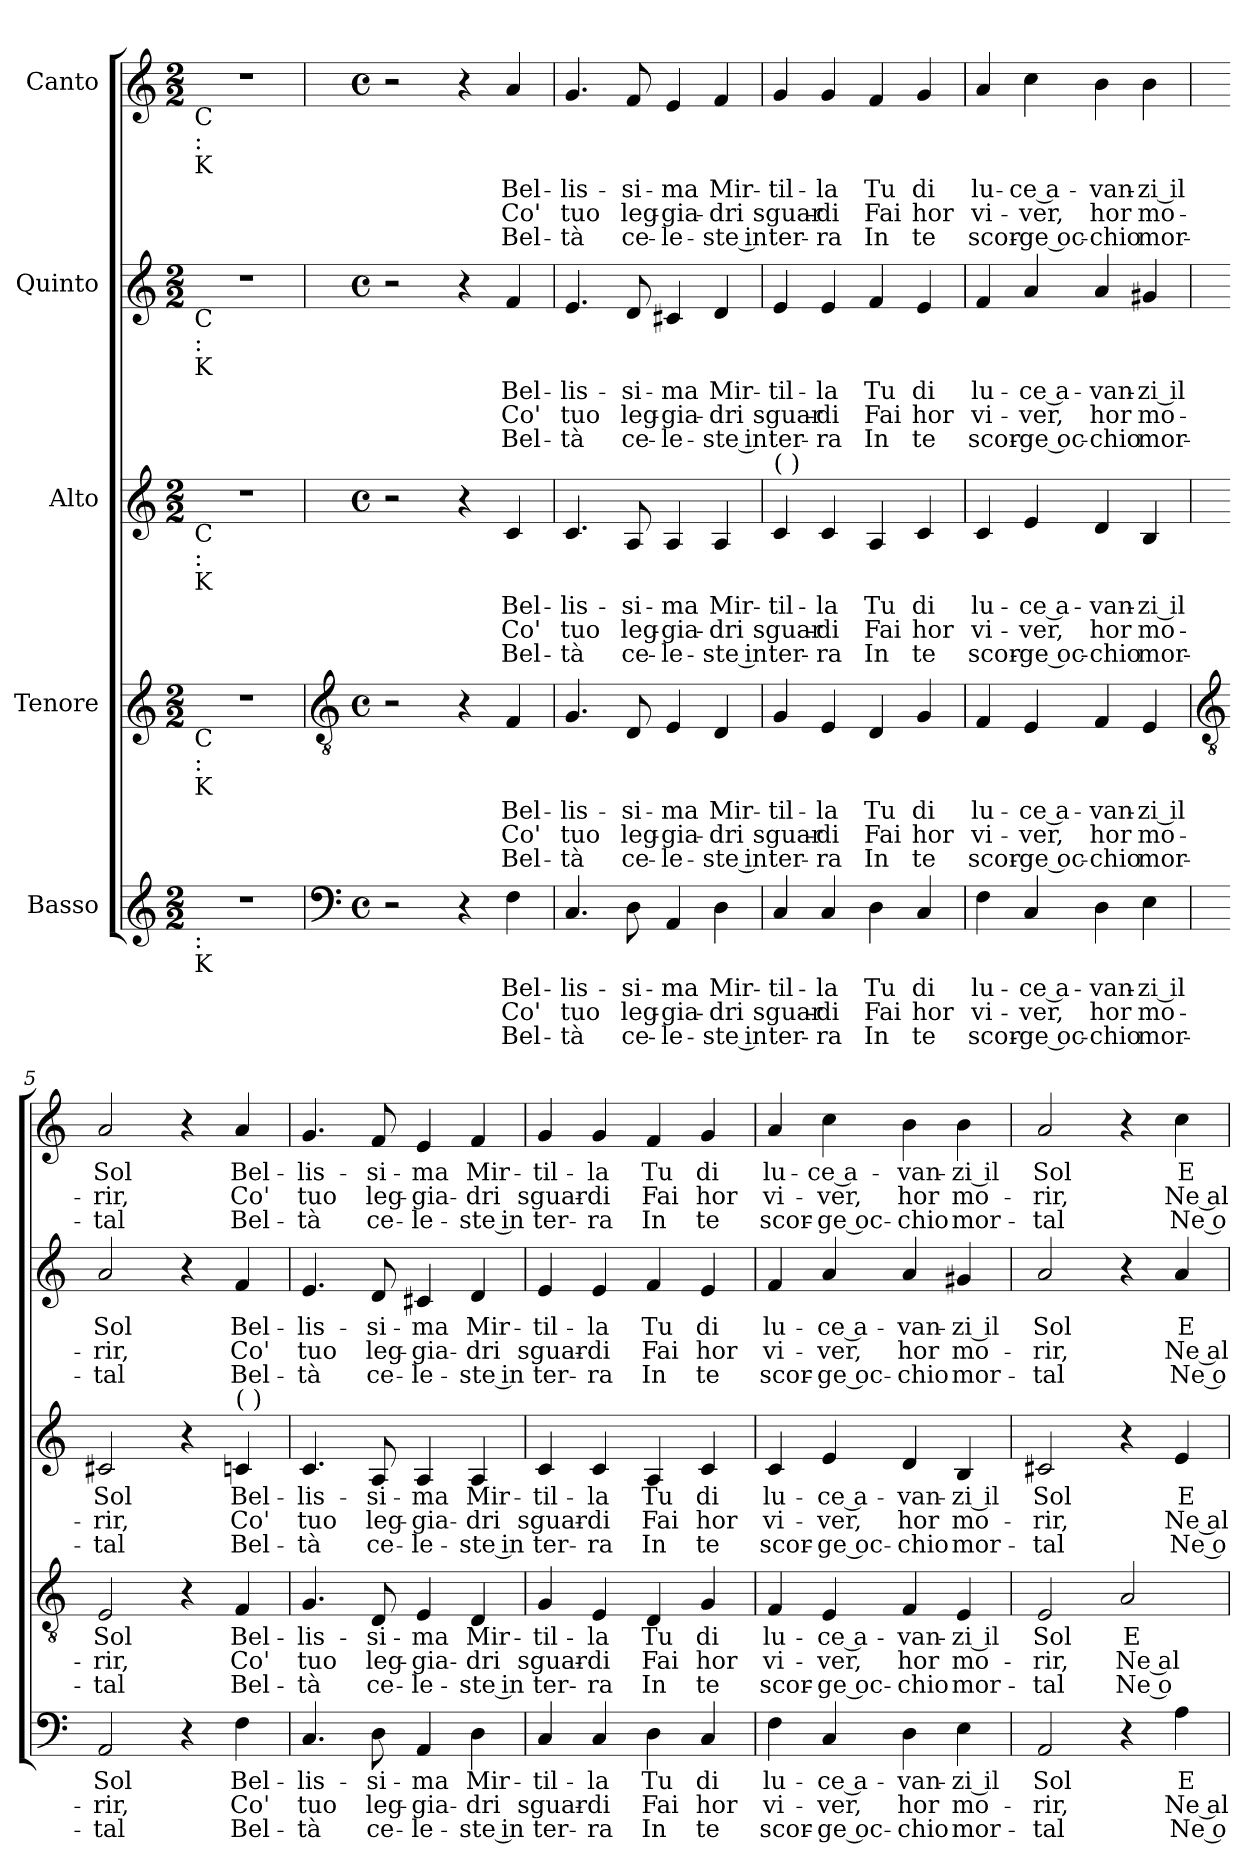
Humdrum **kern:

**kern	**text	**text	**text	**kern	**text	**text	**text	**kern	**text	**text	**text	**kern	**text	**text	**text	**kern	**text	**text	**text
*part5	*part5	*part5	*part5	*part4	*part4	*part4	*part4	*part3	*part3	*part3	*part3	*part2	*part2	*part2	*part2	*part1	*part1	*part1	*part1
*staff5	*staff5	*staff5	*staff5	*staff4	*staff4	*staff4	*staff4	*staff3	*staff3	*staff3	*staff3	*staff2	*staff2	*staff2	*staff2	*staff1	*staff1	*staff1	*staff1
*I"Basso	*	*	*	*I"Tenore	*	*	*	*I"Alto	*	*	*	*I"Quinto	*	*	*	*I"Canto	*	*	*
*clefG2	*	*	*	*clefG2	*	*	*	*clefG2	*	*	*	*clefG2	*	*	*	*clefG2	*	*	*
*k[]	*	*	*	*k[]	*	*	*	*k[]	*	*	*	*k[]	*	*	*	*k[]	*	*	*
*C:	*	*	*	*C:	*	*	*	*C:	*	*	*	*C:	*	*	*	*C:	*	*	*
*M2/2	*	*	*	*M2/2	*	*	*	*M2/2	*	*	*	*M2/2	*	*	*	*M2/2	*	*	*
=	=	=	=	=	=	=	=	=	=	=	=	=	=	=	=	=	=	=	=
!	!	!	!	!	!	!	!	!	!	!	!	!	!	!	!	!LO:TX:b:t=C	!	!	!
!	!	!	!	!	!	!	!	!	!	!	!	!	!	!	!	!LO:TX:b:t=&colon;	!	!	!
!	!	!	!	!	!	!	!	!	!	!	!	!	!	!	!	!LO:TX:b:t=K	!	!	!
!	!	!	!	!	!	!	!	!	!	!	!	!LO:TX:b:t=C	!	!	!	!	!	!	!
!	!	!	!	!	!	!	!	!	!	!	!	!LO:TX:b:t=&colon;	!	!	!	!	!	!	!
!	!	!	!	!	!	!	!	!	!	!	!	!LO:TX:b:t=K	!	!	!	!	!	!	!
!	!	!	!	!	!	!	!	!LO:TX:b:t=C	!	!	!	!	!	!	!	!	!	!	!
!	!	!	!	!	!	!	!	!LO:TX:b:t=&colon;	!	!	!	!	!	!	!	!	!	!	!
!	!	!	!	!	!	!	!	!LO:TX:b:t=K	!	!	!	!	!	!	!	!	!	!	!
!	!	!	!	!LO:TX:b:t=C	!	!	!	!	!	!	!	!	!	!	!	!	!	!	!
!	!	!	!	!LO:TX:b:t=&colon;	!	!	!	!	!	!	!	!	!	!	!	!	!	!	!
!	!	!	!	!LO:TX:b:t=K	!	!	!	!	!	!	!	!	!	!	!	!	!	!	!
!LO:TX:b:t=&colon;	!	!	!	!	!	!	!	!	!	!	!	!	!	!	!	!	!	!	!
!LO:TX:b:t=K	!	!	!	!	!	!	!	!	!	!	!	!	!	!	!	!	!	!	!
1r	.	.	.	1r	.	.	.	1r	.	.	.	1r	.	.	.	1r	.	.	.
!!LO:LB:g=z
=1	=1	=1	=1	=1	=1	=1	=1	=1	=1	=1	=1	=1	=1	=1	=1	=1	=1	=1	=1
*clefF4	*	*	*	*clefGv2	*	*	*	*	*	*	*	*	*	*	*	*	*	*	*
*M4/4	*	*	*	*M4/4	*	*	*	*M4/4	*	*	*	*M4/4	*	*	*	*M4/4	*	*	*
*met(c)	*	*	*	*met(c)	*	*	*	*met(c)	*	*	*	*met(c)	*	*	*	*met(c)	*	*	*
2r	.	.	.	2r	.	.	.	2r	.	.	.	2r	.	.	.	2r	.	.	.
4r	.	.	.	4r	.	.	.	4r	.	.	.	4r	.	.	.	4r	.	.	.
!	!LO:LY:b	!LO:LY:b	!LO:LY:b	!	!LO:LY:b	!LO:LY:b	!LO:LY:b	!	!LO:LY:b	!LO:LY:b	!LO:LY:b	!	!LO:LY:b	!LO:LY:b	!LO:LY:b	!	!LO:LY:b	!LO:LY:b	!LO:LY:b
4F	Bel-	-Co'	Bel-	4F	Bel-	-Co'	Bel-	4c	Bel-	-Co'	Bel-	4f	Bel-	-Co'	Bel-	4a	Bel-	-Co'	Bel-
=2	=2	=2	=2	=2	=2	=2	=2	=2	=2	=2	=2	=2	=2	=2	=2	=2	=2	=2	=2
!	!LO:LY:b	!LO:LY:b	!LO:LY:b	!	!LO:LY:b	!LO:LY:b	!LO:LY:b	!	!LO:LY:b	!LO:LY:b	!LO:LY:b	!	!LO:LY:b	!LO:LY:b	!LO:LY:b	!	!LO:LY:b	!LO:LY:b	!LO:LY:b
4.C	-lis-	-tuo	tà	4.G	-lis-	-tuo	tà	4.c	-lis-	-tuo	tà	4.e	-lis-	-tuo	tà	4.g	-lis-	-tuo	tà
!	!LO:LY:b	!LO:LY:b	!LO:LY:b	!	!LO:LY:b	!LO:LY:b	!LO:LY:b	!	!LO:LY:b	!LO:LY:b	!LO:LY:b	!	!LO:LY:b	!LO:LY:b	!LO:LY:b	!	!LO:LY:b	!LO:LY:b	!LO:LY:b
8D	si-	-leg-	-ce-	8D	si-	-leg-	-ce-	8A	si-	-leg-	-ce-	8d	si-	-leg-	-ce-	8f	si-	-leg-	-ce-
!	!LO:LY:b	!LO:LY:b	!LO:LY:b	!	!LO:LY:b	!LO:LY:b	!LO:LY:b	!	!LO:LY:b	!LO:LY:b	!LO:LY:b	!	!LO:LY:b	!LO:LY:b	!LO:LY:b	!	!LO:LY:b	!LO:LY:b	!LO:LY:b
4AA	-ma	gia-	-le-	4E	-ma	gia-	-le-	4A	-ma	gia-	-le-	4c#X	-ma	gia-	-le-	4e	-ma	gia-	-le-
!	!LO:LY:b	!LO:LY:b	!LO:LY:b	!	!LO:LY:b	!LO:LY:b	!LO:LY:b	!	!LO:LY:b	!LO:LY:b	!LO:LY:b	!	!LO:LY:b	!LO:LY:b	!LO:LY:b	!	!LO:LY:b	!LO:LY:b	!LO:LY:b
4D	-Mir-	-dri	ste in	4D	-Mir-	-dri	ste in	4A	-Mir-	-dri	ste in	4d	-Mir-	-dri	ste in	4f	-Mir-	-dri	ste in
=3	=3	=3	=3	=3	=3	=3	=3	=3	=3	=3	=3	=3	=3	=3	=3	=3	=3	=3	=3
!	!	!	!	!	!	!	!	!LO:TX:a:t=(  )	!	!	!	!	!	!	!	!	!	!	!
!	!LO:LY:b	!LO:LY:b	!LO:LY:b	!	!LO:LY:b	!LO:LY:b	!LO:LY:b	!	!LO:LY:b	!LO:LY:b	!LO:LY:b	!	!LO:LY:b	!LO:LY:b	!LO:LY:b	!	!LO:LY:b	!LO:LY:b	!LO:LY:b
4C	til-	-sguar-	-ter-	4G	til-	-sguar-	-ter-	4c	til-	-sguar-	-ter-	4e	til-	-sguar-	-ter-	4g	til-	-sguar-	-ter-
!	!LO:LY:b	!LO:LY:b	!LO:LY:b	!	!LO:LY:b	!LO:LY:b	!LO:LY:b	!	!LO:LY:b	!LO:LY:b	!LO:LY:b	!	!LO:LY:b	!LO:LY:b	!LO:LY:b	!	!LO:LY:b	!LO:LY:b	!LO:LY:b
4C	-la	di	ra	4E	-la	di	ra	4c	-la	di	ra	4e	-la	di	ra	4g	-la	di	ra
!	!LO:LY:b	!LO:LY:b	!LO:LY:b	!	!LO:LY:b	!LO:LY:b	!LO:LY:b	!	!LO:LY:b	!LO:LY:b	!LO:LY:b	!	!LO:LY:b	!LO:LY:b	!LO:LY:b	!	!LO:LY:b	!LO:LY:b	!LO:LY:b
4D	Tu	Fai	In	4D	Tu	Fai	In	4A	Tu	Fai	In	4f	Tu	Fai	In	4f	Tu	Fai	In
!	!LO:LY:b	!LO:LY:b	!LO:LY:b	!	!LO:LY:b	!LO:LY:b	!LO:LY:b	!	!LO:LY:b	!LO:LY:b	!LO:LY:b	!	!LO:LY:b	!LO:LY:b	!LO:LY:b	!	!LO:LY:b	!LO:LY:b	!LO:LY:b
4C	di	hor	te	4G	di	hor	te	4c	di	hor	te	4e	di	hor	te	4g	di	hor	te
=4	=4	=4	=4	=4	=4	=4	=4	=4	=4	=4	=4	=4	=4	=4	=4	=4	=4	=4	=4
!	!LO:LY:b	!LO:LY:b	!LO:LY:b	!	!LO:LY:b	!LO:LY:b	!LO:LY:b	!	!LO:LY:b	!LO:LY:b	!LO:LY:b	!	!LO:LY:b	!LO:LY:b	!LO:LY:b	!	!LO:LY:b	!LO:LY:b	!LO:LY:b
4F	lu-	-vi-	-scor-	4F	lu-	-vi-	-scor-	4c	lu-	-vi-	-scor-	4f	lu-	-vi-	-scor-	4a	lu-	-vi-	-scor-
!	!LO:LY:b	!LO:LY:b	!LO:LY:b	!	!LO:LY:b	!LO:LY:b	!LO:LY:b	!	!LO:LY:b	!LO:LY:b	!LO:LY:b	!	!LO:LY:b	!LO:LY:b	!LO:LY:b	!	!LO:LY:b	!LO:LY:b	!LO:LY:b
4C	-ce a-	-ver,	ge oc-	4E	-ce a-	-ver,	ge oc-	4e	-ce a-	-ver,	ge oc-	4a	-ce a-	-ver,	ge oc-	4cc	-ce a-	-ver,	ge oc-
!	!LO:LY:b	!LO:LY:b	!LO:LY:b	!	!LO:LY:b	!LO:LY:b	!LO:LY:b	!	!LO:LY:b	!LO:LY:b	!LO:LY:b	!	!LO:LY:b	!LO:LY:b	!LO:LY:b	!	!LO:LY:b	!LO:LY:b	!LO:LY:b
4D	-van-	-hor	chio	4F	-van-	-hor	chio	4d	-van-	-hor	chio	4a	-van-	-hor	chio	4b	-van-	-hor	chio
!	!LO:LY:b	!LO:LY:b	!LO:LY:b	!	!LO:LY:b	!LO:LY:b	!LO:LY:b	!	!LO:LY:b	!LO:LY:b	!LO:LY:b	!	!LO:LY:b	!LO:LY:b	!LO:LY:b	!	!LO:LY:b	!LO:LY:b	!LO:LY:b
4E	zi il	mo-	-mor-	4E	zi il	mo-	-mor-	4B	zi il	mo-	-mor-	4g#X	zi il	mo-	-mor-	4b	zi il	mo-	-mor-
!!LO:LB:g=z
=5	=5	=5	=5	=5	=5	=5	=5	=5	=5	=5	=5	=5	=5	=5	=5	=5	=5	=5	=5
*	*	*	*	*clefGv2	*	*	*	*	*	*	*	*	*	*	*	*	*	*	*
!	!LO:LY:b	!LO:LY:b	!LO:LY:b	!	!LO:LY:b	!LO:LY:b	!LO:LY:b	!	!LO:LY:b	!LO:LY:b	!LO:LY:b	!	!LO:LY:b	!LO:LY:b	!LO:LY:b	!	!LO:LY:b	!LO:LY:b	!LO:LY:b
2AA	-Sol	rir,	tal	2E	-Sol	rir,	tal	2c#X	-Sol	rir,	tal	2a	-Sol	rir,	tal	2a	-Sol	rir,	tal
4r	.	.	.	4r	.	.	.	4r	.	.	.	4r	.	.	.	4r	.	.	.
!	!	!	!	!	!	!	!	!LO:TX:a:t=(  )	!	!	!	!	!	!	!	!	!	!	!
!	!LO:LY:b	!LO:LY:b	!LO:LY:b	!	!LO:LY:b	!LO:LY:b	!LO:LY:b	!	!LO:LY:b	!LO:LY:b	!LO:LY:b	!	!LO:LY:b	!LO:LY:b	!LO:LY:b	!	!LO:LY:b	!LO:LY:b	!LO:LY:b
4F	Bel-	-Co'	Bel-	4F	Bel-	-Co'	Bel-	4c	Bel-	-Co'	Bel-	4f	Bel-	-Co'	Bel-	4a	Bel-	-Co'	Bel-
=6	=6	=6	=6	=6	=6	=6	=6	=6	=6	=6	=6	=6	=6	=6	=6	=6	=6	=6	=6
!	!LO:LY:b	!LO:LY:b	!LO:LY:b	!	!LO:LY:b	!LO:LY:b	!LO:LY:b	!	!LO:LY:b	!LO:LY:b	!LO:LY:b	!	!LO:LY:b	!LO:LY:b	!LO:LY:b	!	!LO:LY:b	!LO:LY:b	!LO:LY:b
4.C	-lis-	-tuo	tà	4.G	-lis-	-tuo	tà	4.c	-lis-	-tuo	tà	4.e	-lis-	-tuo	tà	4.g	-lis-	-tuo	tà
!	!LO:LY:b	!LO:LY:b	!LO:LY:b	!	!LO:LY:b	!LO:LY:b	!LO:LY:b	!	!LO:LY:b	!LO:LY:b	!LO:LY:b	!	!LO:LY:b	!LO:LY:b	!LO:LY:b	!	!LO:LY:b	!LO:LY:b	!LO:LY:b
8D	si-	-leg-	-ce-	8D	si-	-leg-	-ce-	8A	si-	-leg-	-ce-	8d	si-	-leg-	-ce-	8f	si-	-leg-	-ce-
!	!LO:LY:b	!LO:LY:b	!LO:LY:b	!	!LO:LY:b	!LO:LY:b	!LO:LY:b	!	!LO:LY:b	!LO:LY:b	!LO:LY:b	!	!LO:LY:b	!LO:LY:b	!LO:LY:b	!	!LO:LY:b	!LO:LY:b	!LO:LY:b
4AA	-ma	gia-	-le-	4E	-ma	gia-	-le-	4A	-ma	gia-	-le-	4c#X	-ma	gia-	-le-	4e	-ma	gia-	-le-
!	!LO:LY:b	!LO:LY:b	!LO:LY:b	!	!LO:LY:b	!LO:LY:b	!LO:LY:b	!	!LO:LY:b	!LO:LY:b	!LO:LY:b	!	!LO:LY:b	!LO:LY:b	!LO:LY:b	!	!LO:LY:b	!LO:LY:b	!LO:LY:b
4D	-Mir-	-dri	ste in	4D	-Mir-	-dri	ste in	4A	-Mir-	-dri	ste in	4d	-Mir-	-dri	ste in	4f	-Mir-	-dri	ste in
=7	=7	=7	=7	=7	=7	=7	=7	=7	=7	=7	=7	=7	=7	=7	=7	=7	=7	=7	=7
!	!LO:LY:b	!LO:LY:b	!LO:LY:b	!	!LO:LY:b	!LO:LY:b	!LO:LY:b	!	!LO:LY:b	!LO:LY:b	!LO:LY:b	!	!LO:LY:b	!LO:LY:b	!LO:LY:b	!	!LO:LY:b	!LO:LY:b	!LO:LY:b
4C	til-	-sguar-	-ter-	4G	til-	-sguar-	-ter-	4c	til-	-sguar-	-ter-	4e	til-	-sguar-	-ter-	4g	til-	-sguar-	-ter-
!	!LO:LY:b	!LO:LY:b	!LO:LY:b	!	!LO:LY:b	!LO:LY:b	!LO:LY:b	!	!LO:LY:b	!LO:LY:b	!LO:LY:b	!	!LO:LY:b	!LO:LY:b	!LO:LY:b	!	!LO:LY:b	!LO:LY:b	!LO:LY:b
4C	-la	di	ra	4E	-la	di	ra	4c	-la	di	ra	4e	-la	di	ra	4g	-la	di	ra
!	!LO:LY:b	!LO:LY:b	!LO:LY:b	!	!LO:LY:b	!LO:LY:b	!LO:LY:b	!	!LO:LY:b	!LO:LY:b	!LO:LY:b	!	!LO:LY:b	!LO:LY:b	!LO:LY:b	!	!LO:LY:b	!LO:LY:b	!LO:LY:b
4D	Tu	Fai	In	4D	Tu	Fai	In	4A	Tu	Fai	In	4f	Tu	Fai	In	4f	Tu	Fai	In
!	!LO:LY:b	!LO:LY:b	!LO:LY:b	!	!LO:LY:b	!LO:LY:b	!LO:LY:b	!	!LO:LY:b	!LO:LY:b	!LO:LY:b	!	!LO:LY:b	!LO:LY:b	!LO:LY:b	!	!LO:LY:b	!LO:LY:b	!LO:LY:b
4C	di	hor	te	4G	di	hor	te	4c	di	hor	te	4e	di	hor	te	4g	di	hor	te
=8	=8	=8	=8	=8	=8	=8	=8	=8	=8	=8	=8	=8	=8	=8	=8	=8	=8	=8	=8
!	!LO:LY:b	!LO:LY:b	!LO:LY:b	!	!LO:LY:b	!LO:LY:b	!LO:LY:b	!	!LO:LY:b	!LO:LY:b	!LO:LY:b	!	!LO:LY:b	!LO:LY:b	!LO:LY:b	!	!LO:LY:b	!LO:LY:b	!LO:LY:b
4F	lu-	-vi-	-scor-	4F	lu-	-vi-	-scor-	4c	lu-	-vi-	-scor-	4f	lu-	-vi-	-scor-	4a	lu-	-vi-	-scor-
!	!LO:LY:b	!LO:LY:b	!LO:LY:b	!	!LO:LY:b	!LO:LY:b	!LO:LY:b	!	!LO:LY:b	!LO:LY:b	!LO:LY:b	!	!LO:LY:b	!LO:LY:b	!LO:LY:b	!	!LO:LY:b	!LO:LY:b	!LO:LY:b
4C	-ce a-	-ver,	ge oc-	4E	-ce a-	-ver,	ge oc-	4e	-ce a-	-ver,	ge oc-	4a	-ce a-	-ver,	ge oc-	4cc	-ce a-	-ver,	ge oc-
!	!LO:LY:b	!LO:LY:b	!LO:LY:b	!	!LO:LY:b	!LO:LY:b	!LO:LY:b	!	!LO:LY:b	!LO:LY:b	!LO:LY:b	!	!LO:LY:b	!LO:LY:b	!LO:LY:b	!	!LO:LY:b	!LO:LY:b	!LO:LY:b
4D	-van-	-hor	chio	4F	-van-	-hor	chio	4d	-van-	-hor	chio	4a	-van-	-hor	chio	4b	-van-	-hor	chio
!	!LO:LY:b	!LO:LY:b	!LO:LY:b	!	!LO:LY:b	!LO:LY:b	!LO:LY:b	!	!LO:LY:b	!LO:LY:b	!LO:LY:b	!	!LO:LY:b	!LO:LY:b	!LO:LY:b	!	!LO:LY:b	!LO:LY:b	!LO:LY:b
4E	zi il	mo-	-mor-	4E	zi il	mo-	-mor-	4B	zi il	mo-	-mor-	4g#X	zi il	mo-	-mor-	4b	zi il	mo-	-mor-
=9	=9	=9	=9	=9	=9	=9	=9	=9	=9	=9	=9	=9	=9	=9	=9	=9	=9	=9	=9
!	!LO:LY:b	!LO:LY:b	!LO:LY:b	!	!LO:LY:b	!LO:LY:b	!LO:LY:b	!	!LO:LY:b	!LO:LY:b	!LO:LY:b	!	!LO:LY:b	!LO:LY:b	!LO:LY:b	!	!LO:LY:b	!LO:LY:b	!LO:LY:b
2AA	-Sol	rir,	tal	2E	-Sol	rir,	tal	2c#X	-Sol	rir,	tal	2a	-Sol	rir,	tal	2a	-Sol	rir,	tal
!	!	!	!	!	!LO:LY:b	!LO:LY:b	!LO:LY:b	!	!	!	!	!	!	!	!	!	!	!	!
4r	.	.	.	2A	E	Ne al-	-Ne o-	4r	.	.	.	4r	.	.	.	4r	.	.	.
!	!LO:LY:b	!LO:LY:b	!LO:LY:b	!	!	!	!	!	!LO:LY:b	!LO:LY:b	!LO:LY:b	!	!LO:LY:b	!LO:LY:b	!LO:LY:b	!	!LO:LY:b	!LO:LY:b	!LO:LY:b
4A	E	Ne al-	-Ne o-	.	.	.	.	4e	E	Ne al-	-Ne o-	4a	E	Ne al-	-Ne o-	4cc	E	Ne al-	-Ne o-
=	=	=	=	=	=	=	=	=	=	=	=	=	=	=	=	=	=	=	=
*-	*-	*-	*-	*-	*-	*-	*-	*-	*-	*-	*-	*-	*-	*-	*-	*-	*-	*-	*-
